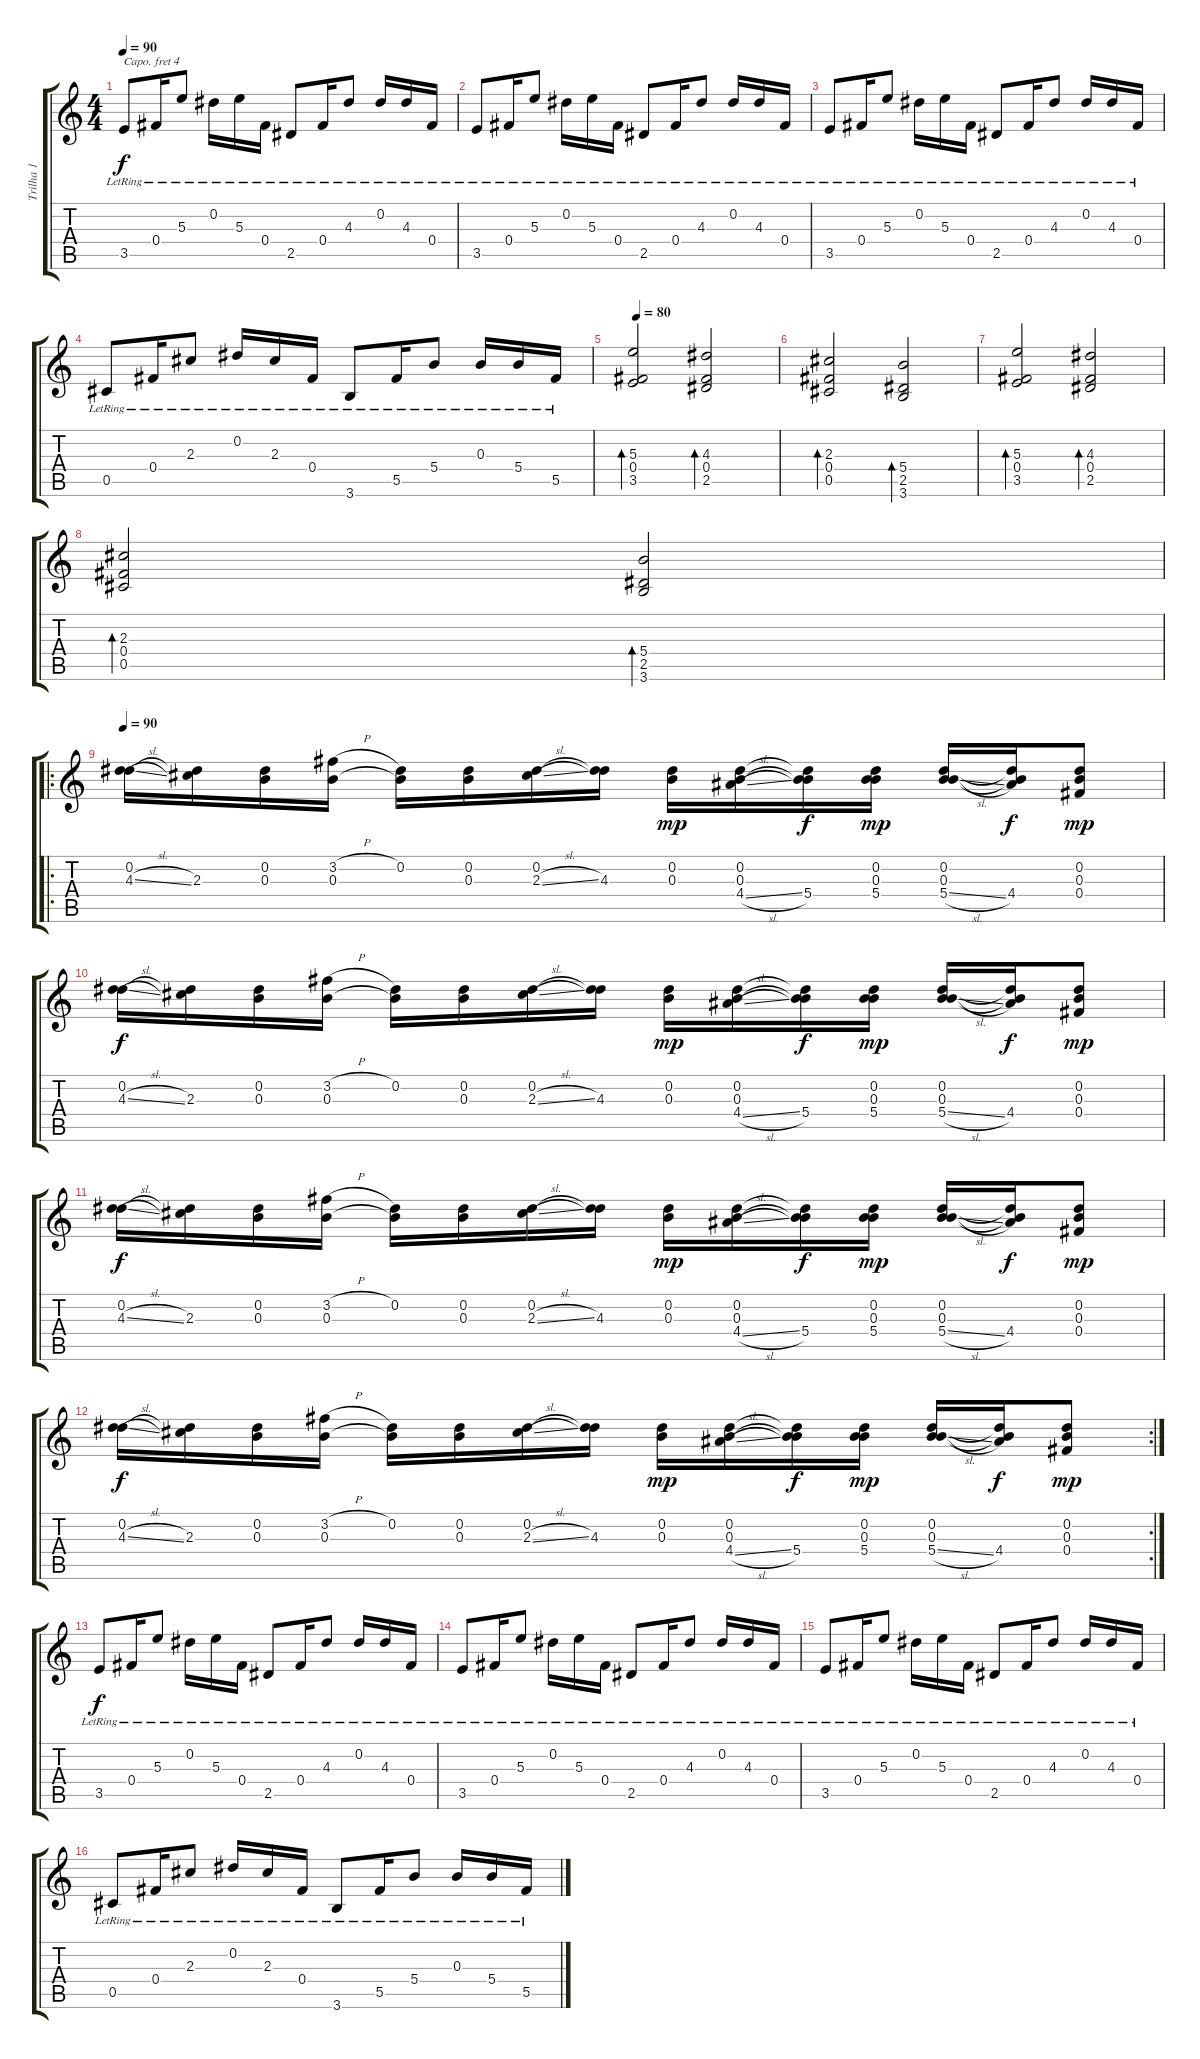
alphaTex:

\track ("Trilha 1" "Trilha 1") {instrument acousticguitarsteel}
\staff {score tabs}
\capo 4
\tuning (E4 B3 G3 D3 A2 E2) {hide}
\ts (4 4)
\tempo 90
\clef g2
\ks c
3.5{lr}.8{dy f} 0.4{lr}.16 5.3{lr}.8 0.2{lr}.16 5.3{lr}.16 0.4{lr}.16 2.5{lr}.8 0.4{lr}.16 4.3{lr}.8 0.2{lr}.16 4.3{lr}.16 0.4{lr}.16 |
3.5{lr}.8 0.4{lr}.16 5.3{lr}.8 0.2{lr}.16 5.3{lr}.16 0.4{lr}.16 2.5{lr}.8 0.4{lr}.16 4.3{lr}.8 0.2{lr}.16 4.3{lr}.16 0.4{lr}.16 |
3.5{lr}.8 0.4{lr}.16 5.3{lr}.8 0.2{lr}.16 5.3{lr}.16 0.4{lr}.16 2.5{lr}.8 0.4{lr}.16 4.3{lr}.8 0.2{lr}.16 4.3{lr}.16 0.4{lr}.16 |
0.5{lr}.8 0.4{lr}.16 2.3{lr}.8 0.2{lr}.16 2.3{lr}.16 0.4{lr}.16 3.6{lr}.8 5.5{lr}.16 5.4{lr}.8 0.3{lr}.16 5.4{lr}.16 5.5{lr}.16 |
\tempo 80
(5.3 0.4 3.5).2{bd 120} (4.3 0.4 2.5).2{bd 120} |
(2.3 0.4 0.5).2{bd 120} (5.4 2.5 3.6).2{bd 120} |
(5.3 0.4 3.5).2{bd 120} (4.3 0.4 2.5).2{bd 120} |
(2.3 0.4 0.5).2{bd 120} (5.4 2.5 3.6).2{bd 120} |
\ro
\tempo 90
(0.2 4.3{sl}).16{instrument overdrivenguitar} (0.2{t} 2.3).16 (0.2 0.3).16 (3.2{h} 0.3).16 (0.2 0.3{t}).16 (0.2 0.3).16 (0.2 2.3{sl}).16 (0.2{t} 4.3).16 (0.2 0.3).16{dy mp} (0.2 0.3 4.4{sl}).16 (0.2{t} 0.3{t} 5.4).16{dy f} (0.2 0.3 5.4).16{dy mp} (0.2 0.3 5.4{sl}).16 (0.2{t} 0.3{t} 4.4).16{dy f} (0.2 0.3 0.4).8{dy mp} |
(0.2 4.3{sl}).16{dy f} (0.2{t} 2.3).16 (0.2 0.3).16 (3.2{h} 0.3).16 (0.2 0.3{t}).16 (0.2 0.3).16 (0.2 2.3{sl}).16 (0.2{t} 4.3).16 (0.2 0.3).16{dy mp} (0.2 0.3 4.4{sl}).16 (0.2{t} 0.3{t} 5.4).16{dy f} (0.2 0.3 5.4).16{dy mp} (0.2 0.3 5.4{sl}).16 (0.2{t} 0.3{t} 4.4).16{dy f} (0.2 0.3 0.4).8{dy mp} |
(0.2 4.3{sl}).16{dy f} (0.2{t} 2.3).16 (0.2 0.3).16 (3.2{h} 0.3).16 (0.2 0.3{t}).16 (0.2 0.3).16 (0.2 2.3{sl}).16 (0.2{t} 4.3).16 (0.2 0.3).16{dy mp} (0.2 0.3 4.4{sl}).16 (0.2{t} 0.3{t} 5.4).16{dy f} (0.2 0.3 5.4).16{dy mp} (0.2 0.3 5.4{sl}).16 (0.2{t} 0.3{t} 4.4).16{dy f} (0.2 0.3 0.4).8{dy mp} |
\rc 2
(0.2 4.3{sl}).16{dy f} (0.2{t} 2.3).16 (0.2 0.3).16 (3.2{h} 0.3).16 (0.2 0.3{t}).16 (0.2 0.3).16 (0.2 2.3{sl}).16 (0.2{t} 4.3).16 (0.2 0.3).16{dy mp} (0.2 0.3 4.4{sl}).16 (0.2{t} 0.3{t} 5.4).16{dy f} (0.2 0.3 5.4).16{dy mp} (0.2 0.3 5.4{sl}).16 (0.2{t} 0.3{t} 4.4).16{dy f} (0.2 0.3 0.4).8{dy mp} |
3.5{lr}.8{dy f volume 13 instrument overdrivenguitar} 0.4{lr}.16 5.3{lr}.8 0.2{lr}.16 5.3{lr}.16 0.4{lr}.16 2.5{lr}.8 0.4{lr}.16 4.3{lr}.8 0.2{lr}.16 4.3{lr}.16 0.4{lr}.16 |
3.5{lr}.8 0.4{lr}.16 5.3{lr}.8 0.2{lr}.16 5.3{lr}.16 0.4{lr}.16 2.5{lr}.8 0.4{lr}.16 4.3{lr}.8 0.2{lr}.16 4.3{lr}.16 0.4{lr}.16 |
3.5{lr}.8 0.4{lr}.16 5.3{lr}.8 0.2{lr}.16 5.3{lr}.16 0.4{lr}.16 2.5{lr}.8 0.4{lr}.16 4.3{lr}.8 0.2{lr}.16 4.3{lr}.16 0.4{lr}.16 |
0.5{lr}.8 0.4{lr}.16 2.3{lr}.8 0.2{lr}.16 2.3{lr}.16 0.4{lr}.16 3.6{lr}.8 5.5{lr}.16 5.4{lr}.8 0.3{lr}.16 5.4{lr}.16 5.5{lr}.16
